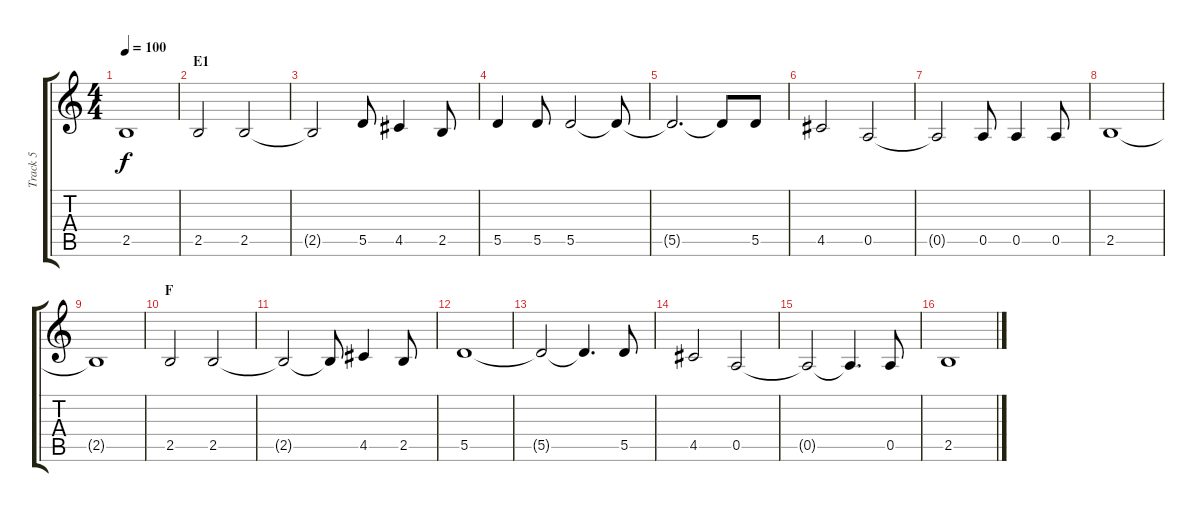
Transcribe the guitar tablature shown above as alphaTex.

\track ("Track 5" "Track 5") {instrument overdrivenguitar}
\staff {score tabs}
\tuning (E4 B3 G3 D3 A2 E2) {hide}
\ts (4 4)
\tempo 100
\clef g2
\ks c
2.5{t}.1{dy f} |
\section ("" "E1")
2.5.2 2.5.2 |
2.5{t}.2 5.5.8 4.5.4 2.5.8 |
5.5.4 5.5.8 5.5.2 5.5{t}.8 |
5.5{t}.2{d} 5.5{t}.8 5.5.8 |
4.5.2 0.5.2 |
0.5{t}.2 0.5.8 0.5.4 0.5.8 |
2.5.1 |
2.5{t}.1 |
\section ("" "F")
2.5.2 2.5.2 |
2.5{t}.2 2.5{t}.8 4.5.4 2.5.8 |
5.5.1 |
5.5{t}.2 5.5{t}.4{d} 5.5.8 |
4.5.2 0.5.2 |
0.5{t}.2 0.5{t}.4{d} 0.5.8 |
2.5.1
